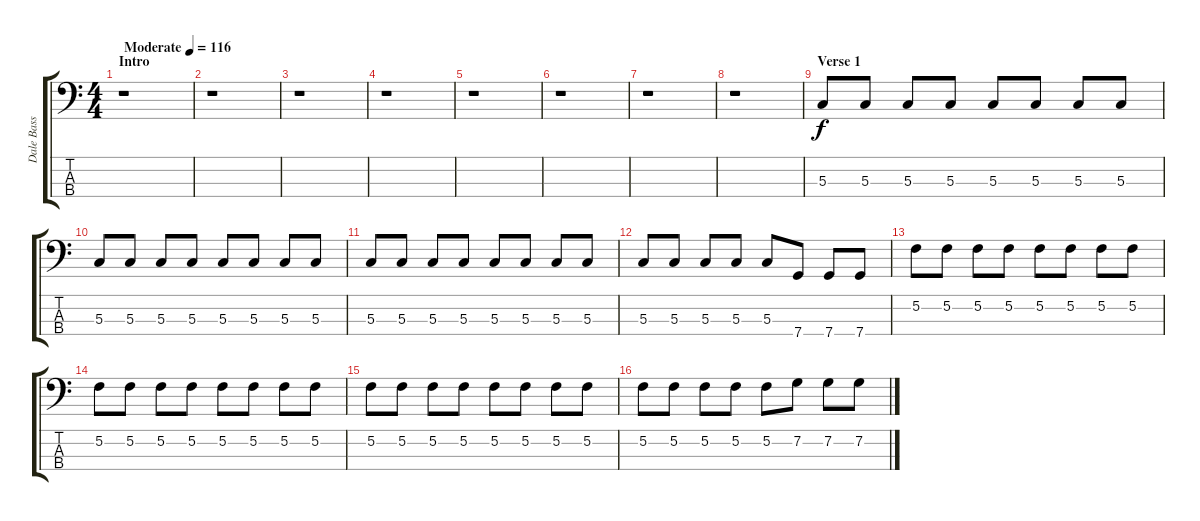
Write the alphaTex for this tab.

\track ("Dale Bass" "Dale Bass") {instrument electricbassfinger}
\staff {score tabs}
\tuning (F2 C2 G1 C1) {hide}
\ts (4 4)
\section ("" "Intro")
\tempo (116 "Moderate")
\clef f4
\ks c
r.1{dy f instrument electricbassfinger} |
r.1 |
r.1 |
r.1 |
r.1 |
r.1 |
r.1 |
r.1 |
\section ("" "Verse 1")
5.3.8 5.3.8 5.3.8 5.3.8 5.3.8 5.3.8 5.3.8 5.3.8 |
5.3.8 5.3.8 5.3.8 5.3.8 5.3.8 5.3.8 5.3.8 5.3.8 |
5.3.8 5.3.8 5.3.8 5.3.8 5.3.8 5.3.8 5.3.8 5.3.8 |
5.3.8 5.3.8 5.3.8 5.3.8 5.3.8 7.4.8 7.4.8 7.4.8 |
5.2.8 5.2.8 5.2.8 5.2.8 5.2.8 5.2.8 5.2.8 5.2.8 |
5.2.8 5.2.8 5.2.8 5.2.8 5.2.8 5.2.8 5.2.8 5.2.8 |
5.2.8 5.2.8 5.2.8 5.2.8 5.2.8 5.2.8 5.2.8 5.2.8 |
5.2.8 5.2.8 5.2.8 5.2.8 5.2.8 7.2.8 7.2.8 7.2.8
